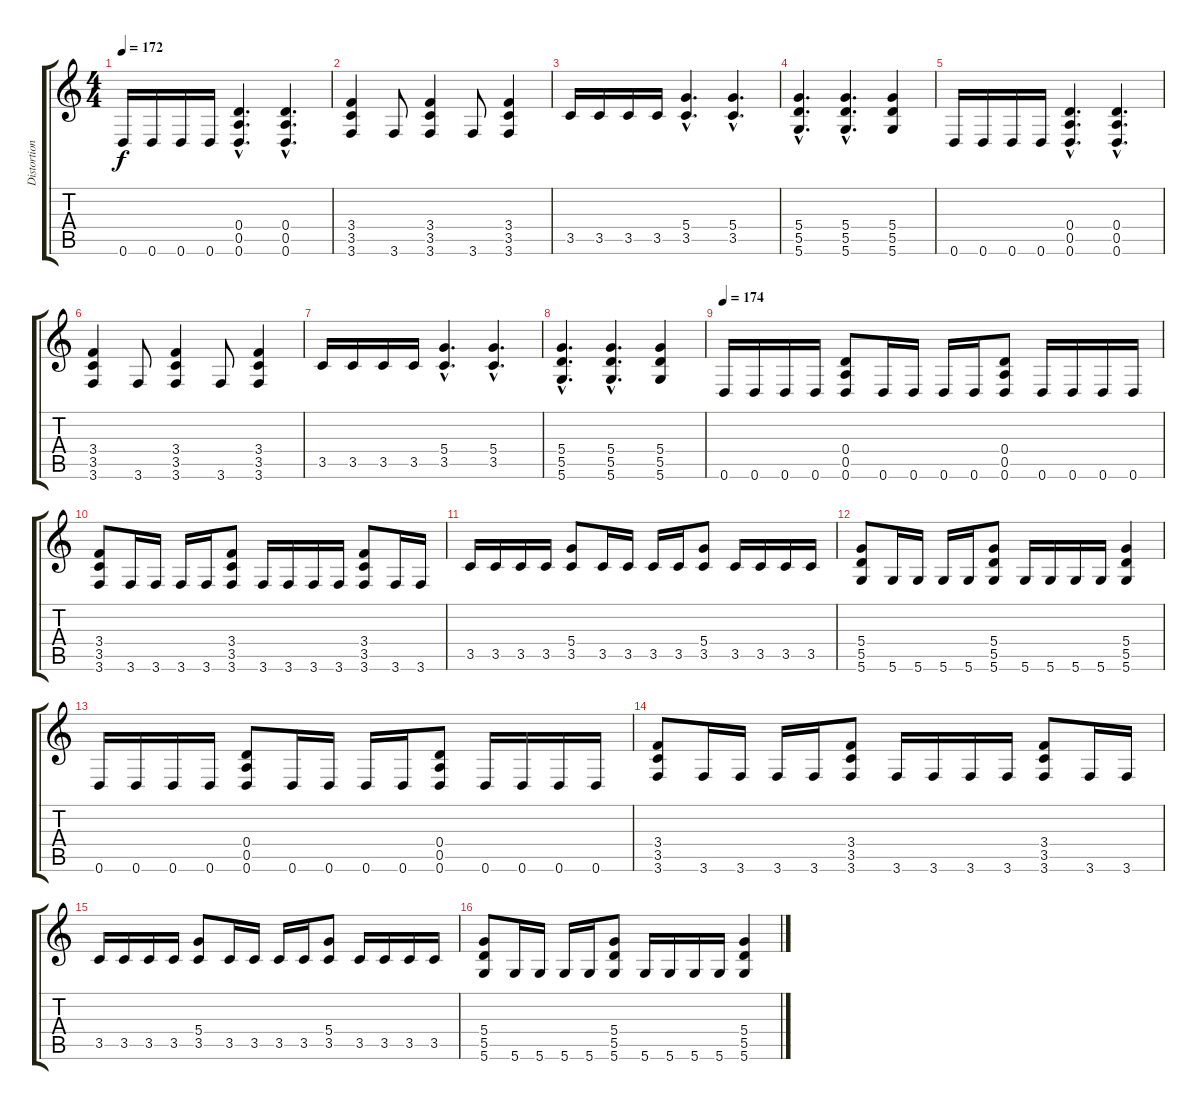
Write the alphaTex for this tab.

\track ("Distortion Guitar 1" "Distortion") {instrument overdrivenguitar}
\staff {score tabs}
\tuning (E4 B3 G3 D3 A2 D2) {hide}
\ts (4 4)
\tempo 172
\clef g2
\ks c
0.6.16{dy f} 0.6.16 0.6.16 0.6.16 (0.4{hac} 0.5{hac} 0.6{hac}).4{d} (0.4{hac} 0.5{hac} 0.6{hac}).4{d} |
(3.4 3.5 3.6).4 3.6.8 (3.4 3.5 3.6).4 3.6.8 (3.4 3.5 3.6).4 |
3.5.16 3.5.16 3.5.16 3.5.16 (5.4{hac} 3.5{hac}).4{d} (5.4{hac} 3.5{hac}).4{d} |
(5.4{hac} 5.5{hac} 5.6{hac}).4{d} (5.4{hac} 5.5{hac} 5.6{hac}).4{d} (5.4 5.5 5.6).4 |
0.6.16 0.6.16 0.6.16 0.6.16 (0.4{hac} 0.5{hac} 0.6{hac}).4{d} (0.4{hac} 0.5{hac} 0.6{hac}).4{d} |
(3.4 3.5 3.6).4 3.6.8 (3.4 3.5 3.6).4 3.6.8 (3.4 3.5 3.6).4 |
3.5.16 3.5.16 3.5.16 3.5.16 (5.4{hac} 3.5{hac}).4{d} (5.4{hac} 3.5{hac}).4{d} |
(5.4{hac} 5.5{hac} 5.6{hac}).4{d} (5.4{hac} 5.5{hac} 5.6{hac}).4{d} (5.4 5.5 5.6).4 |
\tempo 174
0.6.16 0.6.16 0.6.16 0.6.16 (0.4 0.5 0.6).8 0.6.16 0.6.16 0.6.16 0.6.16 (0.4 0.5 0.6).8 0.6.16 0.6.16 0.6.16 0.6.16 |
(3.4 3.5 3.6).8 3.6.16 3.6.16 3.6.16 3.6.16 (3.4 3.5 3.6).8 3.6.16 3.6.16 3.6.16 3.6.16 (3.4 3.5 3.6).8 3.6.16 3.6.16 |
3.5.16 3.5.16 3.5.16 3.5.16 (5.4 3.5).8 3.5.16 3.5.16 3.5.16 3.5.16 (5.4 3.5).8 3.5.16 3.5.16 3.5.16 3.5.16 |
(5.4 5.5 5.6).8 5.6.16 5.6.16 5.6.16 5.6.16 (5.4 5.5 5.6).8 5.6.16 5.6.16 5.6.16 5.6.16 (5.4 5.5 5.6).4 |
0.6.16 0.6.16 0.6.16 0.6.16 (0.4 0.5 0.6).8 0.6.16 0.6.16 0.6.16 0.6.16 (0.4 0.5 0.6).8 0.6.16 0.6.16 0.6.16 0.6.16 |
(3.4 3.5 3.6).8 3.6.16 3.6.16 3.6.16 3.6.16 (3.4 3.5 3.6).8 3.6.16 3.6.16 3.6.16 3.6.16 (3.4 3.5 3.6).8 3.6.16 3.6.16 |
3.5.16 3.5.16 3.5.16 3.5.16 (5.4 3.5).8 3.5.16 3.5.16 3.5.16 3.5.16 (5.4 3.5).8 3.5.16 3.5.16 3.5.16 3.5.16 |
(5.4 5.5 5.6).8 5.6.16 5.6.16 5.6.16 5.6.16 (5.4 5.5 5.6).8 5.6.16 5.6.16 5.6.16 5.6.16 (5.4 5.5 5.6).4
